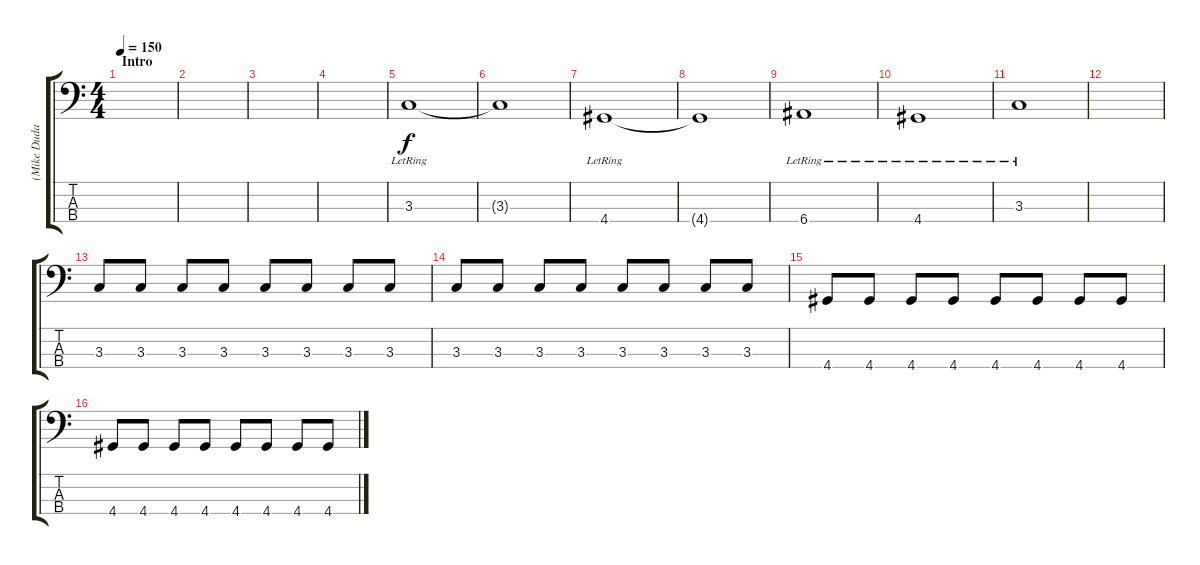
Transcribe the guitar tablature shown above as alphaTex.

\track ("(Mike Duda) Bass" "(Mike Duda") {instrument electricbasspick}
\staff {score tabs}
\tuning (G2 D2 A1 E1) {hide}
\ts (4 4)
\section ("" "Intro")
\tempo 150
\clef f4
\ks c
|
|
|
|
3.3{lr}.1 |
3.3{t}.1 |
4.4{lr}.1 |
4.4{t}.1 |
6.4{lr}.1 |
4.4{lr}.1 |
3.3{lr}.1 |
|
3.3.8 3.3.8 3.3.8 3.3.8 3.3.8 3.3.8 3.3.8 3.3.8 |
3.3.8 3.3.8 3.3.8 3.3.8 3.3.8 3.3.8 3.3.8 3.3.8 |
4.4.8 4.4.8 4.4.8 4.4.8 4.4.8 4.4.8 4.4.8 4.4.8 |
4.4.8 4.4.8 4.4.8 4.4.8 4.4.8 4.4.8 4.4.8 4.4.8
